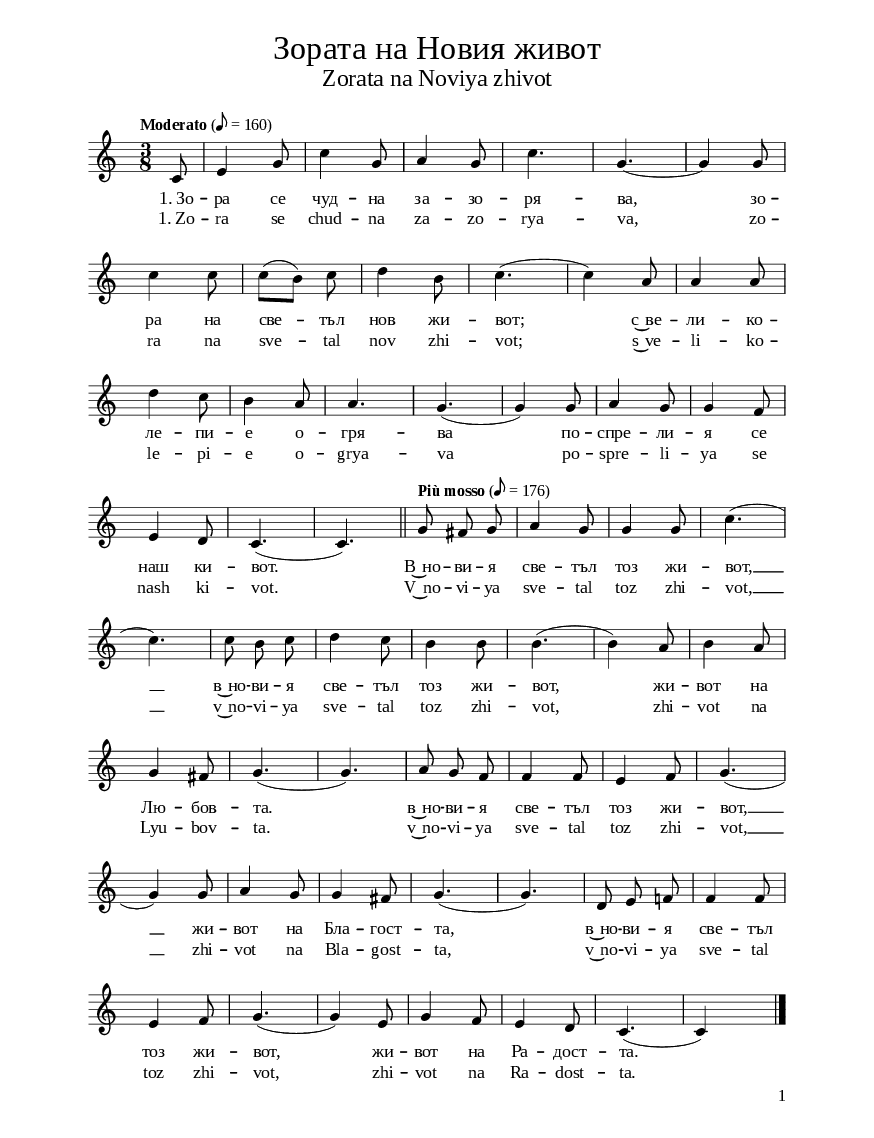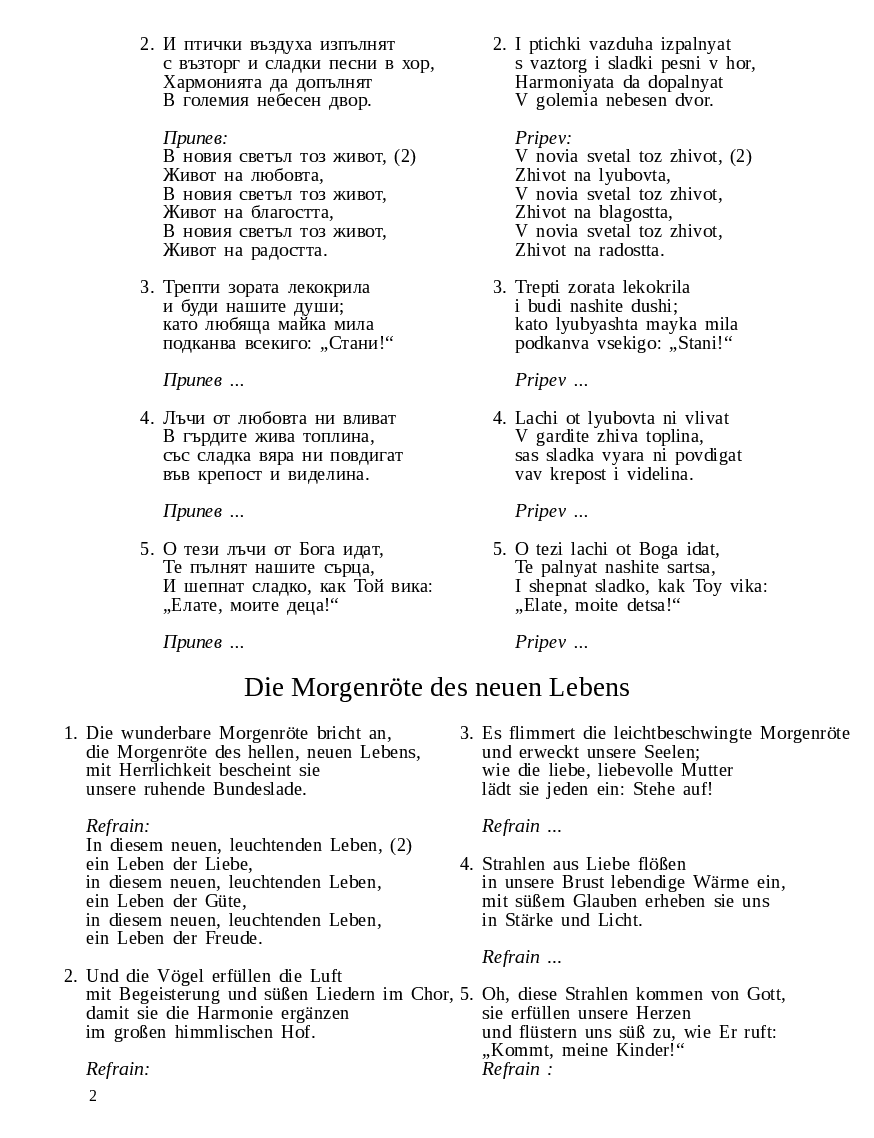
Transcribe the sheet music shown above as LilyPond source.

\version "2.24.0"

% include paper part and global functions
\include "include/globals.ily"

\bookpart {
  \include "include/bookpart-paper.ily"
  \score {
    \include "include/score-layout.ily"

    \new Voice \absolute  {
      \clef treble
      \key c \major
      \time 3/8
      \tempoFunc "Moderato" 8 "160"
      \partial 8
      \autoBeamOff
      c'8 |e'4 g'8|c''4 g'8 |a'4 g'8 |c''4.| g'4. ~ | g'4 g'8 |\break
      c''4 c''8| \once \autoBeamOn c''8 ([  b'8  ])  \noBeam  c''8 |d''4 b'8  |c''4. ( | c''4 ) a'8| a'4 a'8| \break
      d''4  c''8| b'4 a'8| a'4. | g'4. ( |g'4 ) g'8 | a'4 g'8 | g'4 f'8 | \break
      e'4 d'8| c'4. ( | c'4. ) | \bar "||"
      \tempoFunc "Più mosso" 8 "176"
      g'8  fis'8 g'8 | a'4 g'8 | g'4 g'8 | c''4. (| \break
      c''4. ) | c''8 b'8 c''8| d''4 c''8 | b'4  b'8 | b'4.  (| b'4 )  a'8| b'4 a'8 | \break
      g'4 fis'8 | g'4. (| g'4. ) | a'8 g'8 f'8 | f'4 f'8 | e'4 f'8 | g'4. (| \break
      g'4 ) g'8 | a'4 g'8 | g'4 fis'8 | g'4. (| g'4. )| d'8 e'8 f'!8| f'4 f'8 | \break
      e'4 f'8 | g'4. (|g'4 ) e'8 | g'4 f'8 | e'4 d'8 | c'4. ( | c' 4 ) s8 | \bar "|."
    }

    \addlyrics {
      "1. Зо" -- ра се чуд -- на за -- зо -- ря -- ва, зо --
      ра на све -- тъл нов жи -- вот; с~ве -- ли -- ко --
      ле -- пи -- е о -- гря -- ва по -- спре -- ли -- я се
      наш ки -- вот. В~но -- ви -- я све -- тъл тоз жи -- вот, __
      в~но -- ви -- я све -- тъл тоз жи -- вот, жи -- вот на
      Лю -- бов -- та.  в~но -- ви -- я све -- тъл тоз жи -- вот, __
      жи -- вот на Бла -- гост -- та, в~но -- ви -- я све -- тъл
      тоз жи -- вот, жи -- вот на Ра -- дост -- та.
    }

    \addlyrics {
      "1. Zo" -- ra se chud -- na za -- zo -- rya -- va, zo --
      ra na sve -- tal nov zhi -- vot; s~ve -- li -- ko --
      le -- pi -- e o -- grya -- va po -- spre -- li -- ya se
      nash ki -- vot. V~no -- vi -- ya sve -- tal toz zhi -- vot, __
      v~no -- vi -- ya sve -- tal toz zhi -- vot, zhi -- vot na
      Lyu -- bov -- ta.  v~no -- vi -- ya sve -- tal toz zhi -- vot, __
      zhi -- vot na Bla -- gost -- ta, v~no -- vi -- ya sve -- tal
      toz zhi -- vot, zhi -- vot na Ra -- dost -- ta.
    }

    \header {
      title = \titleFunc "Зората на Новия живот" "Zorata na Noviya zhivot"
    }

    \midi{}
  } % score

  \pageBreak

  \markup \fontsize #+1.7 {
    \hspace #5
    \override #'(baseline-skip . 1.8)
    \column {
      \line { 2. И птички въздуха изпълнят }
      \line {   "   " с възторг и сладки песни в хор, }
      \line {   "   " Хармонията да допълнят }
      \line {   "   " В големия небесен двор.}

      \line { " " }
      \line { "   " \italic {Припев: } }
      \line {  "   " В новия светъл тоз живот, (2) }
      \line { "   " Живот на любовта, }
      \line {  "   " В новия светъл тоз живот,}
      \line { "   " Живот на благостта, }
      \line { "   "  В новия светъл тоз живот,}
      \line {  "   " Живот на радостта.}
      \line { " " }

      \line { 3. Трепти зората лекокрила  }
      \line {   "   " и буди нашите души; }
      \line {   "   " като любяща майка мила}
      \line {   "   " подканва всекиго: „Стани!“}

      \line { " " }
      \line { "   " \italic {Припев ...} }
      \line { " " }

      \line { 4. Лъчи от любовта ни вливат }
      \line {   "   " В гърдите жива топлина, }
      \line {   "   " със сладка вяра ни повдигат }
      \line {   "   " във крепост и виделина. }

      \line { " " }
      \line { "   " \italic {Припев ...} }
      \line { " " }

      \line { 5.  О тези лъчи от Бога идат, }
      \line {   "   " Те пълнят нашите сърца, }
      \line {   "   " И шепнат сладко, как Той вика: }
      \line {   "   " „Елате, моите деца!“ }
      \line { " " }
      \line { "   " \italic {Припев ...} }
      \line { " " }
    }

    \hspace #5
    \override #'(baseline-skip . 1.8)
    \column {
      \line { 2. I ptichki vazduha izpalnyat }
      \line {   "   " s vaztorg i sladki pesni v hor, }
      \line {   "   " Harmoniyata da dopalnyat }
      \line {   "   " V golemia nebesen dvor.}

      \line { " " }
      \line { "   " \italic {Pripev: } }
      \line {  "   " V novia svetal toz zhivot, (2) }

      \line { "   " Zhivot na lyubovta, }
      \line {  "   " V novia svetal toz zhivot,}
      \line { "   " Zhivot na blagostta, }
      \line { "   "  V novia svetal toz zhivot,}
      \line {  "   " Zhivot na radostta.}
      \line { " " }

      \line { 3. Trepti zorata lekokrila  }
      \line {   "   " i budi nashite dushi; }
      \line {   "   " kato lyubyashta mayka mila}
      \line {   "   " podkanva vsekigo: „Stani!“}

      \line { " " }
      \line { "   " \italic {Pripev ...} }
      \line { " " }

      \line { 4. Lachi ot lyubovta ni vlivat }
      \line {   "   " V gardite zhiva toplina, }
      \line {   "   " sas sladka vyara ni povdigat }
      \line {   "   " vav krepost i videlina. }

      \line { " " }
      \line { "   " \italic {Pripev ...} }
      \line { " " }

      \line { 5.  O tezi lachi ot Boga idat, }
      \line {   "   " Te palnyat nashite sartsa, }
      \line {   "   " I shepnat sladko, kak Toy vika: }
      \line {   "   " „Elate, moite detsa!“ }
      \line { " " }
      \line { "   " \italic {Pripev ...} }
      \line { " " }
    } %column
  } % markup

  \markup \empty-one

  % include foreign translation(s) of the song
  \version "2.24.0"

\markup \fill-line { \fontsize #deTitleFontSize "Die Morgenröte des neuen Lebens" }
\markup \null
\markup \null
\markup \fontsize #+1.7 {

  \hspace #-3
  \vspace #0.5
  \override #'(baseline-skip . 1.8)

  \column {
    \line { 1. Die wunderbare Morgenröte bricht an, }
    \line {   "   " die Morgenröte des hellen, neuen Lebens, }
    \line {   "   " mit Herrlichkeit bescheint sie}
    \line {   "   " unsere ruhende Bundeslade.}
    \line { " " }
    \line { "   " \italic { Refrain:}  }
    \line {   "   "In diesem neuen, leuchtenden Leben, (2) }
    \line {   "   "ein Leben der Liebe, }
    \line {   "   " in diesem neuen, leuchtenden Leben, }
    \line {   "   " ein Leben der Güte, }
    \line {   "   "in diesem neuen, leuchtenden Leben, }
    \line {   "   "ein Leben der Freude.}

    \line { " " }
    \line { 2. Und die Vögel erfüllen die Luft }
    \line {   "   "mit Begeisterung und süßen Liedern im Chor, }
    \line {   "   " damit sie die Harmonie ergänzen }
    \line {   "   " im großen himmlischen Hof. }
    \line { " " }

    \line { "   " \italic { Refrain:}  }

  }
  \override #'(baseline-skip . 1.8)

  \column {

    \line { 3. Es flimmert die leichtbeschwingtе Morgenröte}
    \line {   "   " und erweckt unsere Seelen; }
    \line {   "   " wie die liebe, liebevolle Mutter }
    \line {   "   " lädt sie jeden ein: Stehe auf! }

    \line { " " }
    \line { "   " \italic { Refrain } ... }
    \line { " " }

    \line { 4. Strahlen aus Liebe flößen }
    \line {   "   " in unsere Brust lebendige Wärme ein, }
    \line {   "   " mit süßem Glauben erheben sie uns }
    \line {   "   " in Stärke und Licht.}

    \line { " " }
    \line { "   " \italic { Refrain } ... }

    \line { " " }
    \line { 5. Oh, diese Strahlen kommen von Gott, }
    \line {   "   " sie erfüllen unsere Herzen }
    \line {   "   " und flüstern uns süß zu, wie Er ruft: }
    \line {   "   " „Kommt, meine Kinder!“}
    \line { "   " \italic { Refrain :}  }

  }
}


} % bookpart
